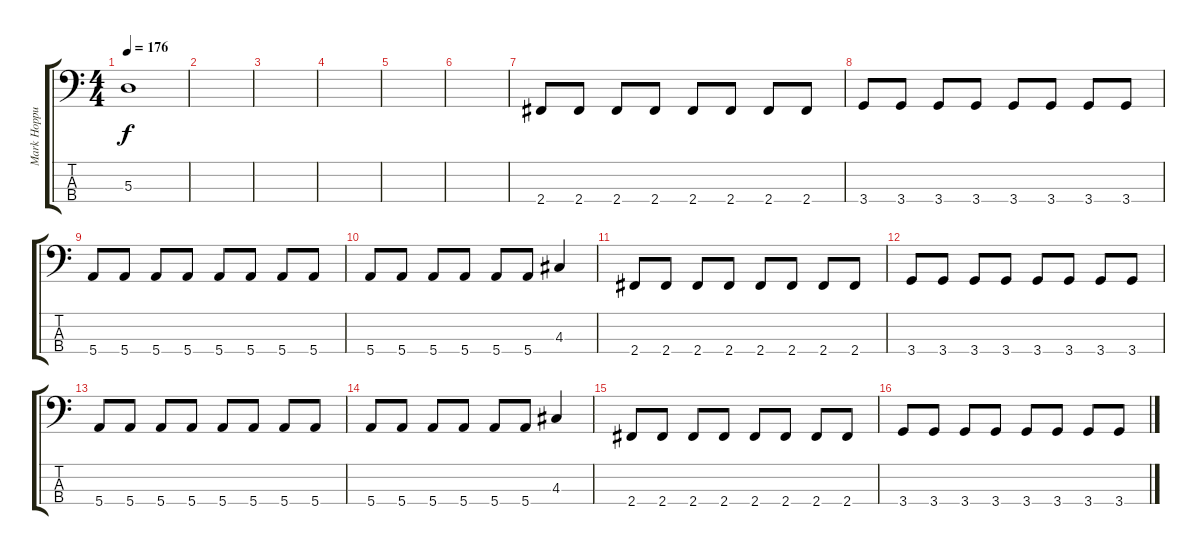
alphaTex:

\track ("Mark Hoppus - Bass" "Mark Hoppu") {instrument electricbasspick}
\staff {score tabs}
\tuning (G2 D2 A1 E1) {hide}
\ts (4 4)
\tempo 176
\clef f4
\ks c
5.3{t}.1{dy f} |
|
|
|
|
|
2.4.8 2.4.8 2.4.8 2.4.8 2.4.8 2.4.8 2.4.8 2.4.8 |
3.4.8 3.4.8 3.4.8 3.4.8 3.4.8 3.4.8 3.4.8 3.4.8 |
5.4.8 5.4.8 5.4.8 5.4.8 5.4.8 5.4.8 5.4.8 5.4.8 |
5.4.8 5.4.8 5.4.8 5.4.8 5.4.8 5.4.8 4.3.4 |
2.4.8 2.4.8 2.4.8 2.4.8 2.4.8 2.4.8 2.4.8 2.4.8 |
3.4.8 3.4.8 3.4.8 3.4.8 3.4.8 3.4.8 3.4.8 3.4.8 |
5.4.8 5.4.8 5.4.8 5.4.8 5.4.8 5.4.8 5.4.8 5.4.8 |
5.4.8 5.4.8 5.4.8 5.4.8 5.4.8 5.4.8 4.3.4 |
2.4.8 2.4.8 2.4.8 2.4.8 2.4.8 2.4.8 2.4.8 2.4.8 |
3.4.8 3.4.8 3.4.8 3.4.8 3.4.8 3.4.8 3.4.8 3.4.8
